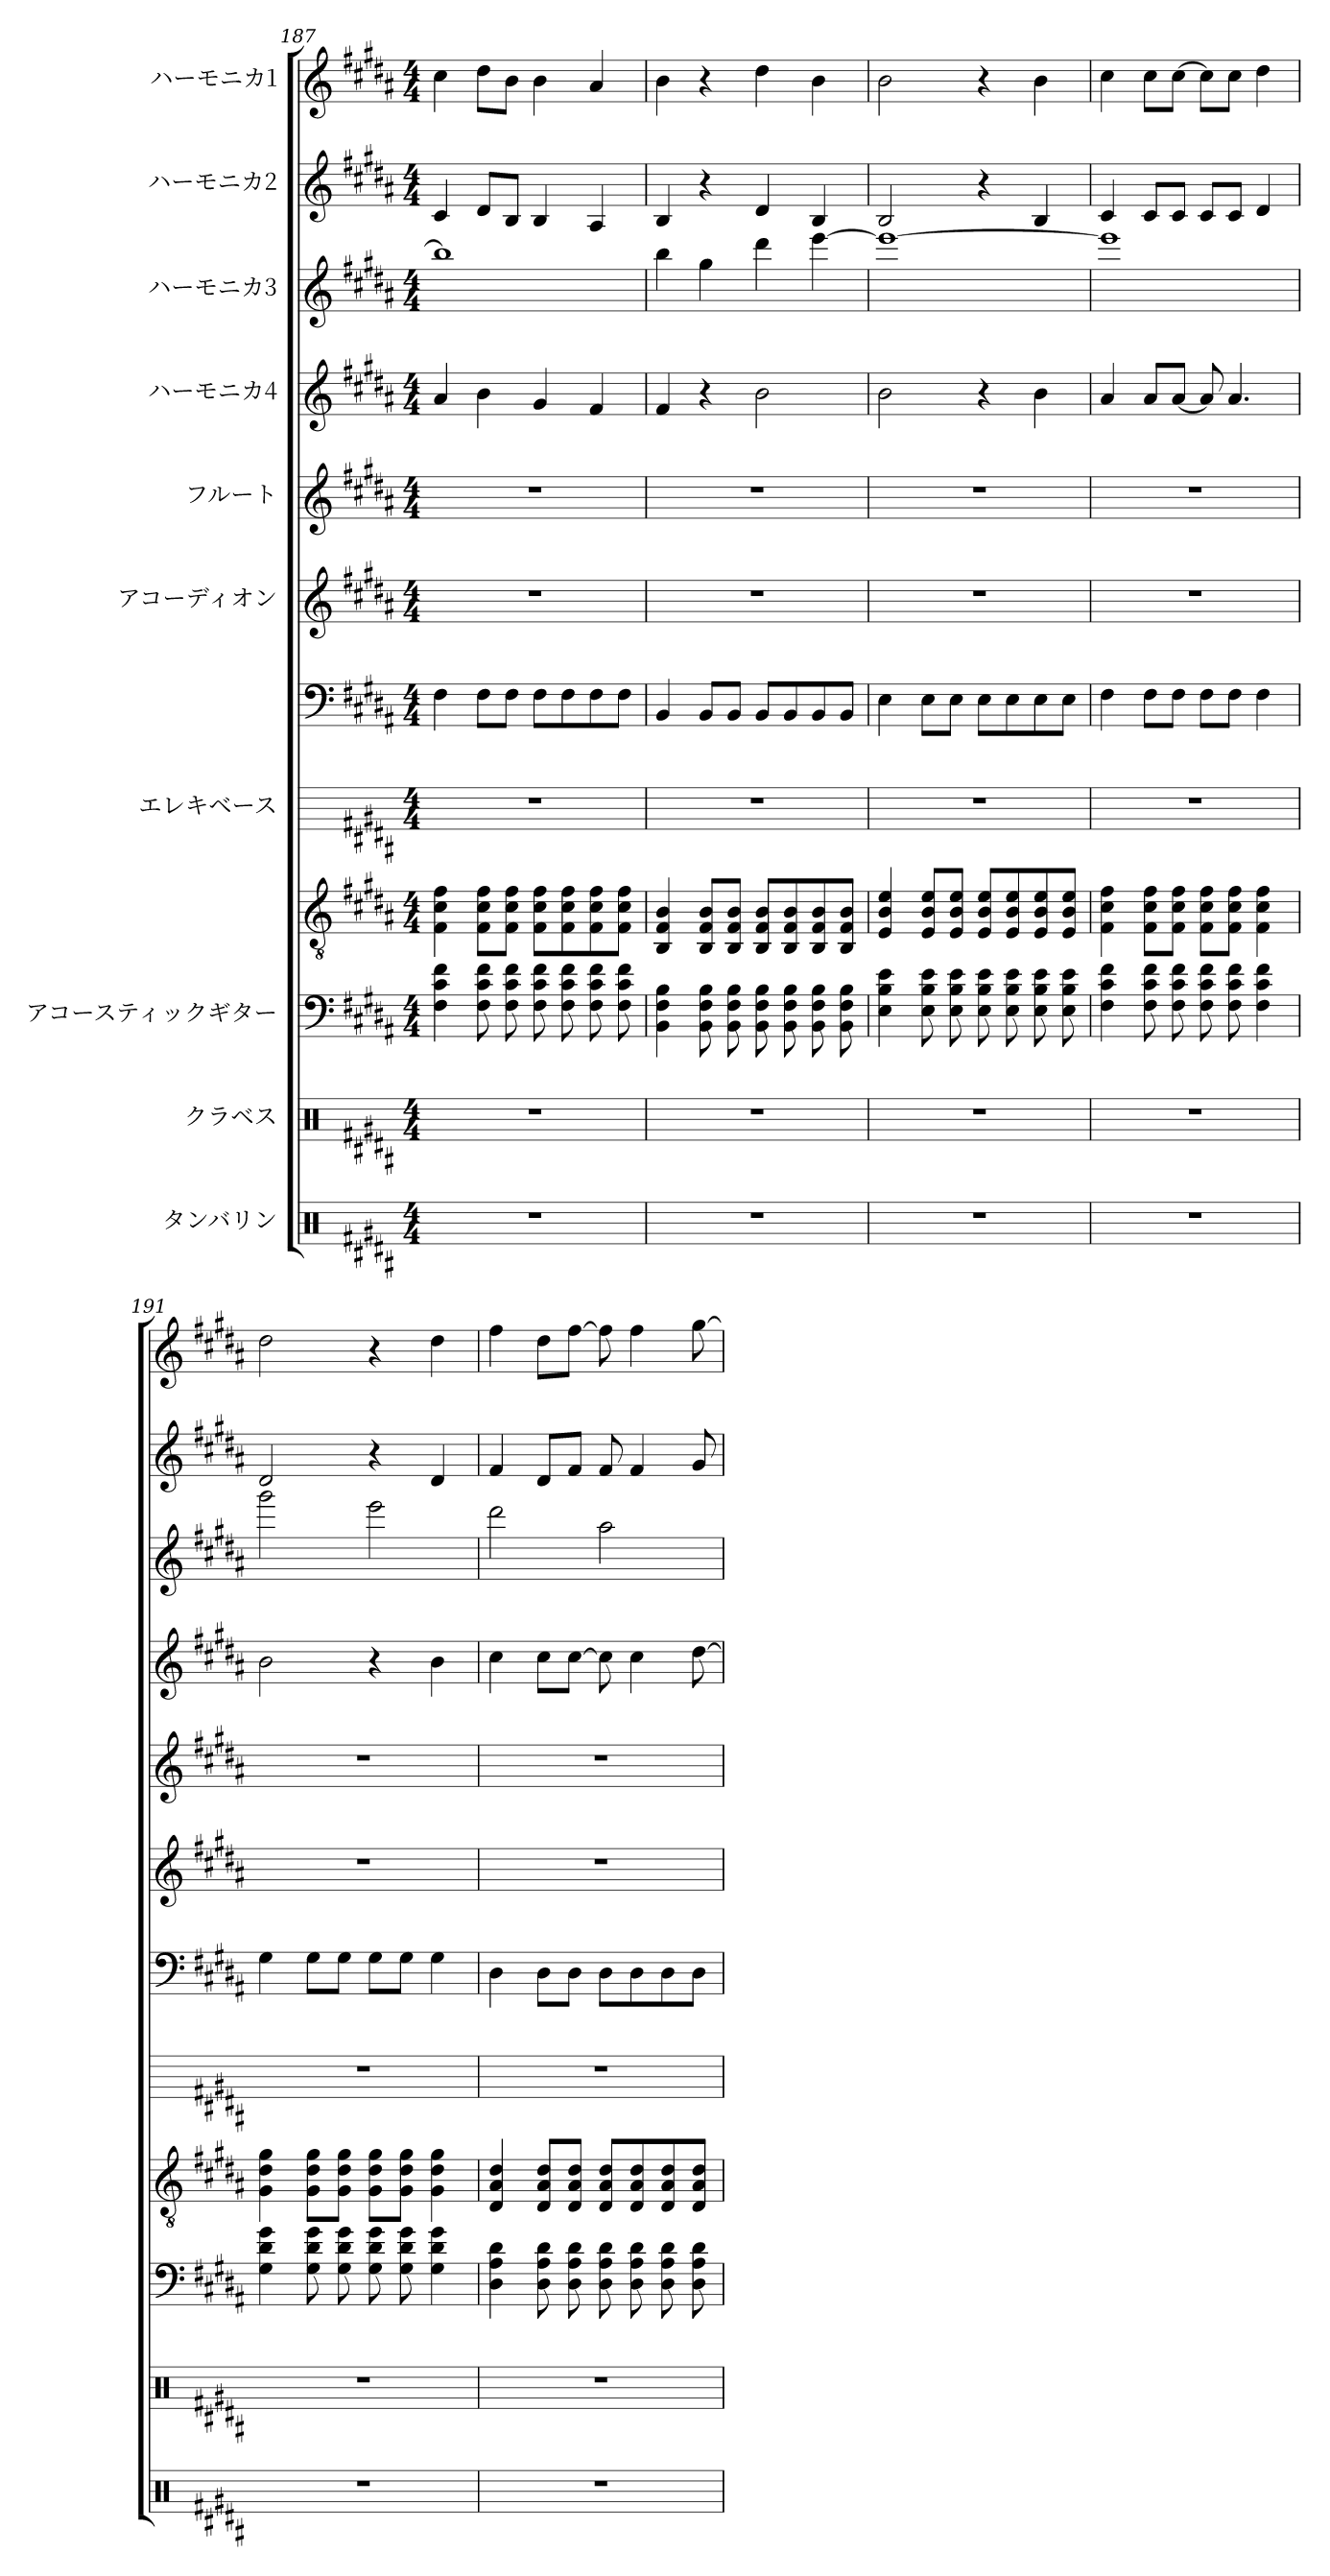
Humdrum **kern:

**kern	**kern	**kern	**kern	**kern	**kern	**kern	**kern	**kern	**kern	**kern	**kern
*part10	*part9	*part8	*part8	*part7	*part7	*part6	*part5	*part4	*part3	*part2	*part1
*staff12	*staff11	*staff10	*staff9	*staff8	*staff7	*staff6	*staff5	*staff4	*staff3	*staff2	*staff1
*I"タンバリン	*I"クラベス	*I"アコースティックギター	*	*I"エレキベース	*	*I"アコーディオン	*I"フルート	*I"ハーモニカ4	*I"ハーモニカ3	*I"ハーモニカ2	*I"ハーモニカ1
*clefX	*clefX	*	*clefGv2	*	*clefF4	*clefG2	*clefG2	*clefG2	*clefG2	*clefG2	*clefG2
*	*	*	*	*ITrd7c12	*ITrd7c12	*	*	*	*	*	*
*k[f#c#g#d#a#]	*k[f#c#g#d#a#]	*k[f#c#g#d#a#]	*k[f#c#g#d#a#]	*k[f#c#g#d#a#]	*k[f#c#g#d#a#]	*k[f#c#g#d#a#]	*k[f#c#g#d#a#]	*k[f#c#g#d#a#]	*k[f#c#g#d#a#]	*k[f#c#g#d#a#]	*k[f#c#g#d#a#]
*M4/4	*M4/4	*M4/4	*M4/4	*M4/4	*M4/4	*M4/4	*M4/4	*M4/4	*M4/4	*M4/4	*M4/4
=187	=187	=187	=187	=187	=187	=187	=187	=187	=187	=187	=187
1r	1r	4F# 4c# 4f#	4F#\ 4c#\ 4f#\	1r	4FF#\	1r	1r	4a#/	1bb]	4c#/	4cc#\
.	.	8F# 8c# 8f#	8F#\ 8c#\ 8f#\L	.	8FF#\L	.	.	4b\	.	8d#/L	8dd#\L
.	.	8F# 8c# 8f#	8F#\ 8c#\ 8f#\J	.	8FF#\J	.	.	.	.	8B/J	8b\J
.	.	8F# 8c# 8f#	8F#\ 8c#\ 8f#\L	.	8FF#\L	.	.	4g#/	.	4B/	4b\
.	.	8F# 8c# 8f#	8F#\ 8c#\ 8f#\	.	8FF#\	.	.	.	.	.	.
.	.	8F# 8c# 8f#	8F#\ 8c#\ 8f#\	.	8FF#\	.	.	4f#/	.	4A#/	4a#/
.	.	8F# 8c# 8f#	8F#\ 8c#\ 8f#\J	.	8FF#\J	.	.	.	.	.	.
!!LO:PB:g=z
=188	=188	=188	=188	=188	=188	=188	=188	=188	=188	=188	=188
1r	1r	4BB 4F# 4B	4BB/ 4F#/ 4B/	1r	4BBB/	1r	1r	4f#/	4bb\	4B/	4b\
.	.	8BB 8F# 8B	8BB/ 8F#/ 8B/L	.	8BBB/L	.	.	4r	4gg#\	4r	4r
.	.	8BB 8F# 8B	8BB/ 8F#/ 8B/J	.	8BBB/J	.	.	.	.	.	.
.	.	8BB 8F# 8B	8BB/ 8F#/ 8B/L	.	8BBB/L	.	.	2b\	4ddd#\	4d#/	4dd#\
.	.	8BB 8F# 8B	8BB/ 8F#/ 8B/	.	8BBB/	.	.	.	.	.	.
.	.	8BB 8F# 8B	8BB/ 8F#/ 8B/	.	8BBB/	.	.	.	[4eee\	4B/	4b\
.	.	8BB 8F# 8B	8BB/ 8F#/ 8B/J	.	8BBB/J	.	.	.	.	.	.
=189	=189	=189	=189	=189	=189	=189	=189	=189	=189	=189	=189
1r	1r	4E 4B 4e	4E/ 4B/ 4e/	1r	4EE\	1r	1r	2b\	1eee_	2B/	2b\
.	.	8E 8B 8e	8E/ 8B/ 8e/L	.	8EE\L	.	.	.	.	.	.
.	.	8E 8B 8e	8E/ 8B/ 8e/J	.	8EE\J	.	.	.	.	.	.
.	.	8E 8B 8e	8E/ 8B/ 8e/L	.	8EE\L	.	.	4r	.	4r	4r
.	.	8E 8B 8e	8E/ 8B/ 8e/	.	8EE\	.	.	.	.	.	.
.	.	8E 8B 8e	8E/ 8B/ 8e/	.	8EE\	.	.	4b\	.	4B/	4b\
.	.	8E 8B 8e	8E/ 8B/ 8e/J	.	8EE\J	.	.	.	.	.	.
=190	=190	=190	=190	=190	=190	=190	=190	=190	=190	=190	=190
1r	1r	4F# 4c# 4f#	4F#\ 4c#\ 4f#\	1r	4FF#\	1r	1r	4a#/	1eee]	4c#/	4cc#\
.	.	8F# 8c# 8f#	8F#\ 8c#\ 8f#\L	.	8FF#\L	.	.	8a#/L	.	8c#/L	8cc#\L
.	.	8F# 8c# 8f#	8F#\ 8c#\ 8f#\J	.	8FF#\J	.	.	[8a#/J	.	8c#/J	[8cc#\J
.	.	8F# 8c# 8f#	8F#\ 8c#\ 8f#\L	.	8FF#\L	.	.	8a#/]	.	8c#/L	8cc#\L]
.	.	8F# 8c# 8f#	8F#\ 8c#\ 8f#\J	.	8FF#\J	.	.	4.a#/	.	8c#/J	8cc#\J
.	.	4F# 4c# 4f#	4F#\ 4c#\ 4f#\	.	4FF#\	.	.	.	.	4d#/	4dd#\
=191	=191	=191	=191	=191	=191	=191	=191	=191	=191	=191	=191
1r	1r	4G# 4d# 4g#	4G#\ 4d#\ 4g#\	1r	4GG#\	1r	1r	2b\	2ggg#\	2d#/	2dd#\
.	.	8G# 8d# 8g#	8G#\ 8d#\ 8g#\L	.	8GG#\L	.	.	.	.	.	.
.	.	8G# 8d# 8g#	8G#\ 8d#\ 8g#\J	.	8GG#\J	.	.	.	.	.	.
.	.	8G# 8d# 8g#	8G#\ 8d#\ 8g#\L	.	8GG#\L	.	.	4r	2eee\	4r	4r
.	.	8G# 8d# 8g#	8G#\ 8d#\ 8g#\J	.	8GG#\J	.	.	.	.	.	.
.	.	4G# 4d# 4g#	4G#\ 4d#\ 4g#\	.	4GG#\	.	.	4b\	.	4d#/	4dd#\
!!LO:PB:g=z
=192	=192	=192	=192	=192	=192	=192	=192	=192	=192	=192	=192
1r	1r	4D# 4A# 4d#	4D#/ 4A#/ 4d#/	1r	4DD#\	1r	1r	4cc#\	2ddd#\	4f#/	4ff#\
.	.	8D# 8A# 8d#	8D#/ 8A#/ 8d#/L	.	8DD#\L	.	.	8cc#\L	.	8d#/L	8dd#\L
.	.	8D# 8A# 8d#	8D#/ 8A#/ 8d#/J	.	8DD#\J	.	.	[8cc#\J	.	8f#/J	[8ff#\J
.	.	8D# 8A# 8d#	8D#/ 8A#/ 8d#/L	.	8DD#\L	.	.	8cc#\]	2aa#\	8f#/	8ff#\]
.	.	8D# 8A# 8d#	8D#/ 8A#/ 8d#/	.	8DD#\	.	.	4cc#\	.	4f#/	4ff#\
.	.	8D# 8A# 8d#	8D#/ 8A#/ 8d#/	.	8DD#\	.	.	.	.	.	.
.	.	8D# 8A# 8d#	8D#/ 8A#/ 8d#/J	.	8DD#\J	.	.	[8dd#\	.	8g#/	[8gg#\
=	=	=	=	=	=	=	=	=	=	=	=
*-	*-	*-	*-	*-	*-	*-	*-	*-	*-	*-	*-
